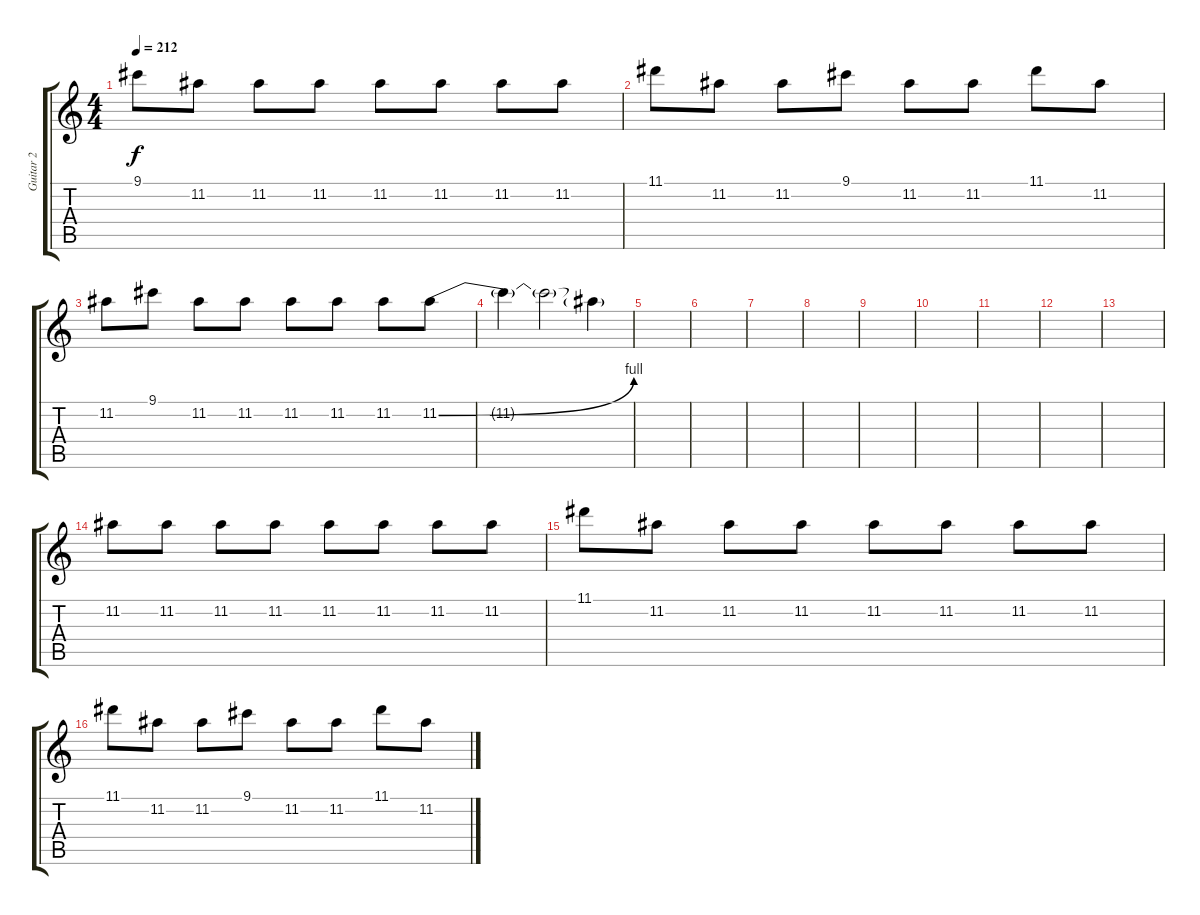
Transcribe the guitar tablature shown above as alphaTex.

\track ("Guitar 2" "Guitar 2") {instrument distortionguitar}
\staff {score tabs}
\tuning (E4 B3 G3 D3 A2 E2) {hide}
\ts (4 4)
\tempo 212
\clef g2
\ks c
9.1.8{dy f} 11.2.8 11.2.8 11.2.8 11.2.8 11.2.8 11.2.8 11.2.8 |
11.1.8 11.2.8 11.2.8 9.1.8 11.2.8 11.2.8 11.1.8 11.2.8 |
11.2.8 9.1.8 11.2.8 11.2.8 11.2.8 11.2.8 11.2.8 11.2{be (bend 0 0 60 4)}.8 |
11.2{t}.4 11.2{t}.2 11.2{t}.4 |
|
|
|
|
|
|
|
|
|
11.2.8 11.2.8 11.2.8 11.2.8 11.2.8 11.2.8 11.2.8 11.2.8 |
11.1.8 11.2.8 11.2.8 11.2.8 11.2.8 11.2.8 11.2.8 11.2.8 |
11.1.8 11.2.8 11.2.8 9.1.8 11.2.8 11.2.8 11.1.8 11.2.8
